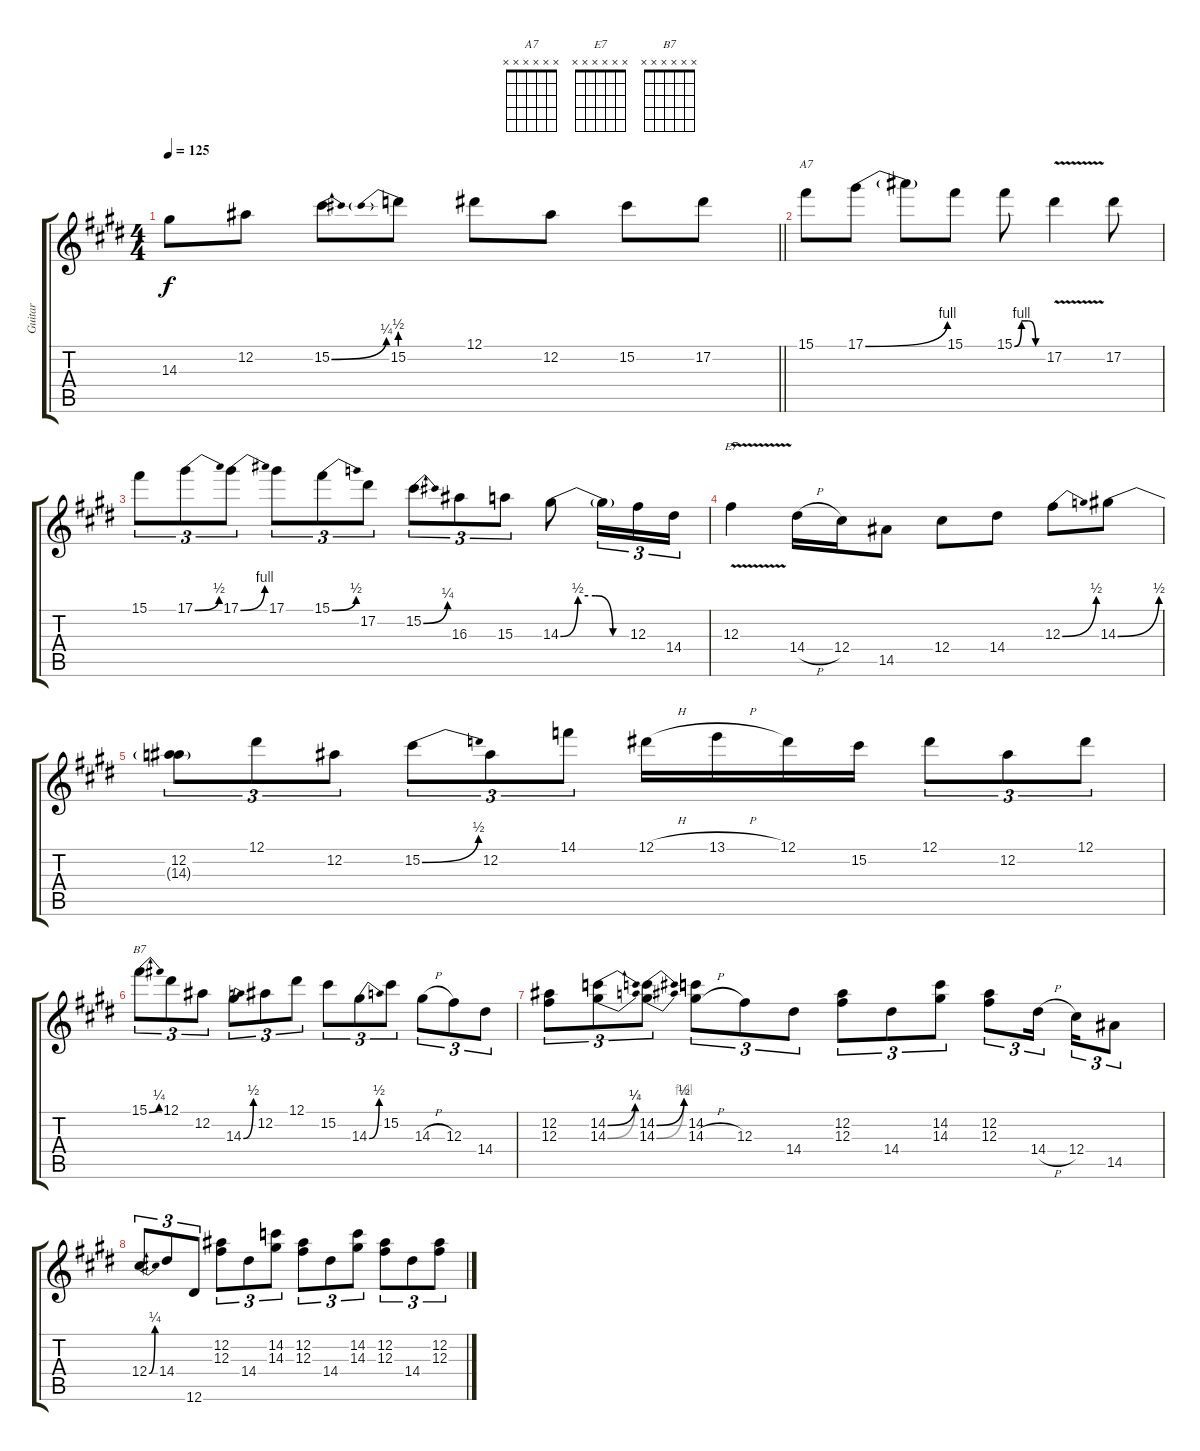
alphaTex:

\track ("Guitar" "Guitar") {instrument overdrivenguitar}
\staff {score tabs}
\tuning (Eb4 Bb3 Gb3 Db3 Ab2 Eb2) {hide}
\chord ("A7" x x x x x x)
\chord ("E7" x x x x x x)
\chord ("B7" x x x x x x)
\ts (4 4)
\tempo 125
\clef g2
\barLineRight lightlight
\ks e
14.3{t}.8{dy f} 12.2.8 15.2{be (bend 0 0 60 1)}.8 15.2{be (prebend 0 2 60 2)}.8 12.1.8 12.2.8 15.2.8 17.2.8 |
15.1.8{ch "A7"} 17.1{be (bend 0 0 60 4)}.8 17.1{t}.8 15.1.8 15.1{be (custom 0 0 15 4 30 4 45 0 60 0)}.8 17.2{v}.4 17.2.8 |
15.1.8{tu (3 2)} 17.1{be (bend 0 0 60 2)}.8{tu (3 2)} 17.1{be (bend 0 0 60 4)}.8{tu (3 2)} 17.1.8{tu (3 2)} 15.1{be (bend 0 0 60 2)}.8{tu (3 2)} 17.2.8{tu (3 2)} 15.2{be (bend 0 0 60 1)}.8{tu (3 2)} 16.3.8{tu (3 2)} 15.3.8{tu (3 2)} 14.3{be (custom 0 0 15 2 30 2 45 0 60 0)}.8 14.3{t}.16{tu (3 2)} 12.3.16{tu (3 2)} 14.4.16{tu (3 2)} |
12.3{v}.4{ch "E7"} 14.4{h}.16 12.4.16 14.5.8 12.4.8 14.4.8 12.3{be (bend 0 0 60 2)}.8 14.3{be (bend 0 0 60 2)}.8 |
(12.2 14.3{t}).8{tu (3 2)} 12.1.8{tu (3 2)} 12.2.8{tu (3 2)} 15.2{be (bend 0 0 60 2)}.8{tu (3 2)} 12.2.8{tu (3 2)} 14.1.8{tu (3 2)} 12.1{h}.16 13.1{h}.16 12.1.16 15.2.16 12.1.8{tu (3 2)} 12.2.8{tu (3 2)} 12.1.8{tu (3 2)} |
15.1{be (bend 0 0 60 1)}.8{tu (3 2) ch "B7"} 12.1.8{tu (3 2)} 12.2.8{tu (3 2)} 14.3{be (bend 0 0 60 2)}.8{tu (3 2)} 12.2.8{tu (3 2)} 12.1.8{tu (3 2)} 15.2.8{tu (3 2)} 14.3{be (bend 0 0 60 2)}.8{tu (3 2)} 15.2.8{tu (3 2)} 14.3{h}.8{tu (3 2)} 12.3.8{tu (3 2)} 14.4.8{tu (3 2)} |
(12.2 12.3).8{tu (3 2)} (14.2{be (bend 0 0 60 1)} 14.3{be (bend 0 0 60 2)}).8{tu (3 2)} (14.2{be (bend 0 0 60 2)} 14.3{be (bend 0 0 60 4)}).8{tu (3 2)} (14.2 14.3{h}).8{tu (3 2)} 12.3.8{tu (3 2)} 14.4.8{tu (3 2)} (12.2 12.3).8{tu (3 2)} 14.4.8{tu (3 2)} (14.2 14.3).8{tu (3 2)} (12.2 12.3).8{tu (3 2)} 14.4{h}.16{tu (3 2) beam splitsecondary} 12.4.16{tu (3 2)} 14.5.8{tu (3 2)} |
12.4{be (bend 0 0 60 1)}.8{tu (3 2)} 14.4.8{tu (3 2)} 12.6.8{tu (3 2)} (12.2 12.3).8{tu (3 2)} 14.4.8{tu (3 2)} (14.2 14.3).8{tu (3 2)} (12.2 12.3).8{tu (3 2)} 14.4.8{tu (3 2)} (14.2 14.3).8{tu (3 2)} (12.2 12.3).8{tu (3 2)} 14.4.8{tu (3 2)} (12.2 12.3).8{tu (3 2)}
